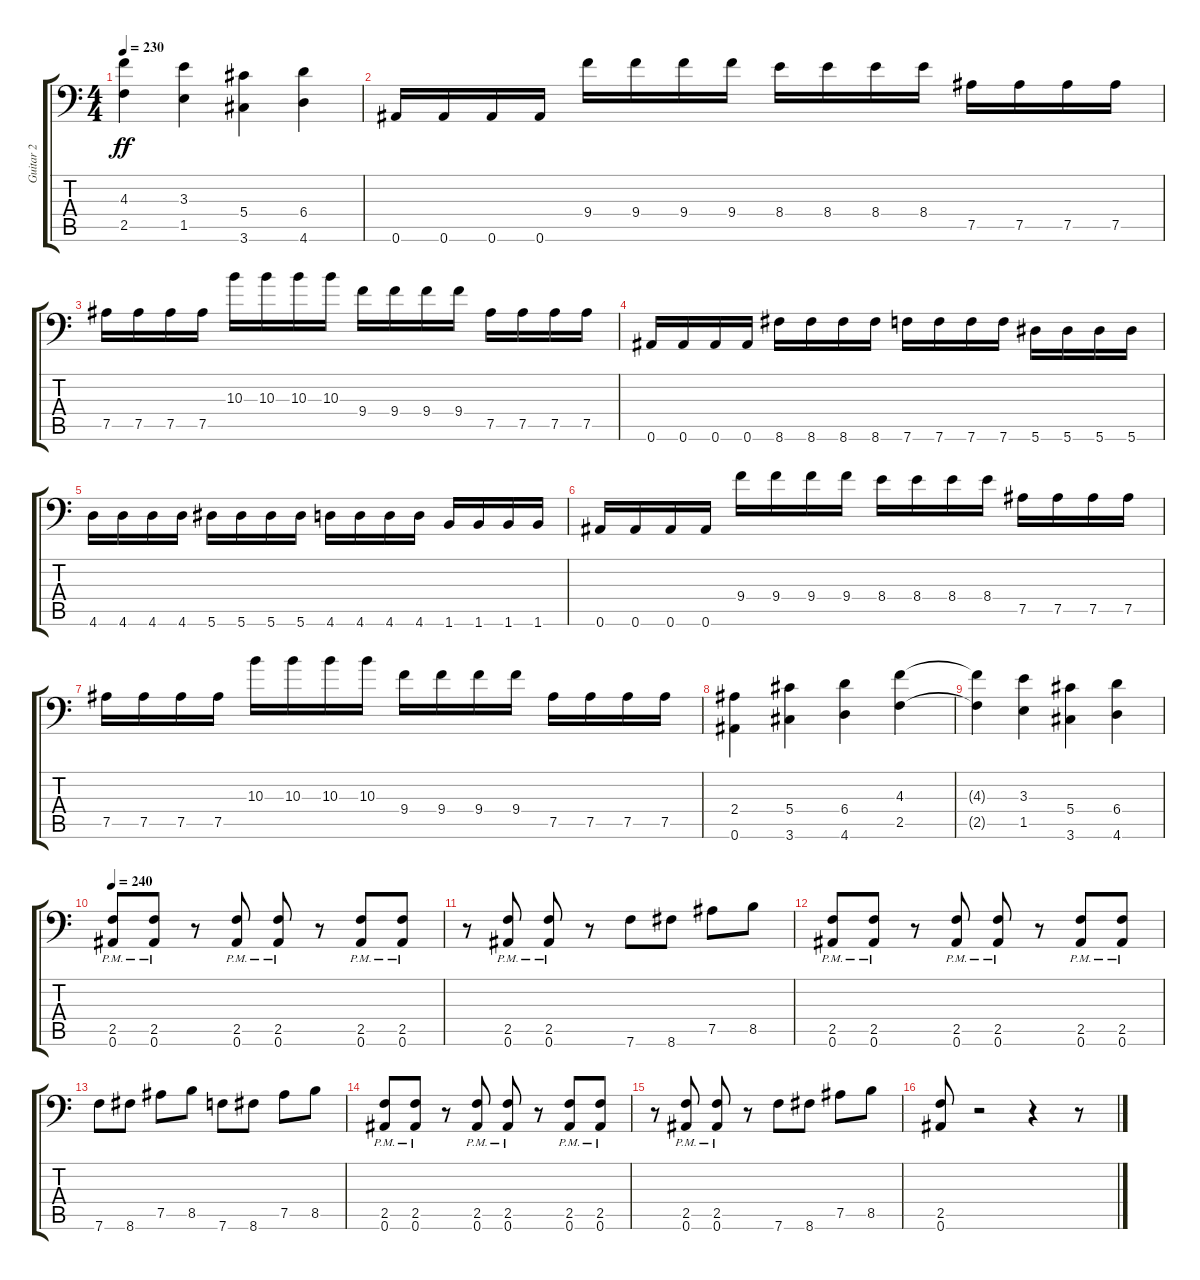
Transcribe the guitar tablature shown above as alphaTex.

\track ("Guitar 2" "Guitar 2") {instrument distortionguitar}
\staff {score tabs}
\tuning (Bb3 F3 Db3 Ab2 Eb2 Bb1) {hide}
\ts (4 4)
\tempo 230
\clef f4
\ks c
(4.3{t} 2.5{t}).4{dy ff} (3.3 1.5).4 (5.4 3.6).4 (6.4 4.6).4 |
0.6.16 0.6.16 0.6.16 0.6.16 9.4.16 9.4.16 9.4.16 9.4.16 8.4.16 8.4.16 8.4.16 8.4.16 7.5.16 7.5.16 7.5.16 7.5.16 |
7.5.16 7.5.16 7.5.16 7.5.16 10.3.16 10.3.16 10.3.16 10.3.16 9.4.16 9.4.16 9.4.16 9.4.16 7.5.16 7.5.16 7.5.16 7.5.16 |
0.6.16 0.6.16 0.6.16 0.6.16 8.6.16 8.6.16 8.6.16 8.6.16 7.6.16 7.6.16 7.6.16 7.6.16 5.6.16 5.6.16 5.6.16 5.6.16 |
4.6.16 4.6.16 4.6.16 4.6.16 5.6.16 5.6.16 5.6.16 5.6.16 4.6.16 4.6.16 4.6.16 4.6.16 1.6.16 1.6.16 1.6.16 1.6.16 |
0.6.16 0.6.16 0.6.16 0.6.16 9.4.16 9.4.16 9.4.16 9.4.16 8.4.16 8.4.16 8.4.16 8.4.16 7.5.16 7.5.16 7.5.16 7.5.16 |
7.5.16 7.5.16 7.5.16 7.5.16 10.3.16 10.3.16 10.3.16 10.3.16 9.4.16 9.4.16 9.4.16 9.4.16 7.5.16 7.5.16 7.5.16 7.5.16 |
(2.4 0.6).4 (5.4 3.6).4 (6.4 4.6).4 (4.3 2.5).4 |
(4.3{t} 2.5{t}).4 (3.3 1.5).4 (5.4 3.6).4 (6.4 4.6).4 |
\tempo 240
(2.5{pm} 0.6{pm}).8 (2.5{pm} 0.6{pm}).8 r.8 (2.5{pm} 0.6{pm}).8 (2.5{pm} 0.6{pm}).8 r.8 (2.5{pm} 0.6{pm}).8 (2.5{pm} 0.6{pm}).8 |
r.8 (2.5{pm} 0.6{pm}).8 (2.5{pm} 0.6{pm}).8 r.8 7.6.8 8.6.8 7.5.8 8.5.8 |
(2.5{pm} 0.6{pm}).8 (2.5{pm} 0.6{pm}).8 r.8 (2.5{pm} 0.6{pm}).8 (2.5{pm} 0.6{pm}).8 r.8 (2.5{pm} 0.6{pm}).8 (2.5{pm} 0.6{pm}).8 |
7.6.8 8.6.8 7.5.8 8.5.8 7.6.8 8.6.8 7.5.8 8.5.8 |
(2.5{pm} 0.6{pm}).8 (2.5{pm} 0.6{pm}).8 r.8 (2.5{pm} 0.6{pm}).8 (2.5{pm} 0.6{pm}).8 r.8 (2.5{pm} 0.6{pm}).8 (2.5{pm} 0.6{pm}).8 |
r.8 (2.5{pm} 0.6{pm}).8 (2.5{pm} 0.6{pm}).8 r.8 7.6.8 8.6.8 7.5.8 8.5.8 |
(2.5 0.6).8 r.2 r.4 r.8
